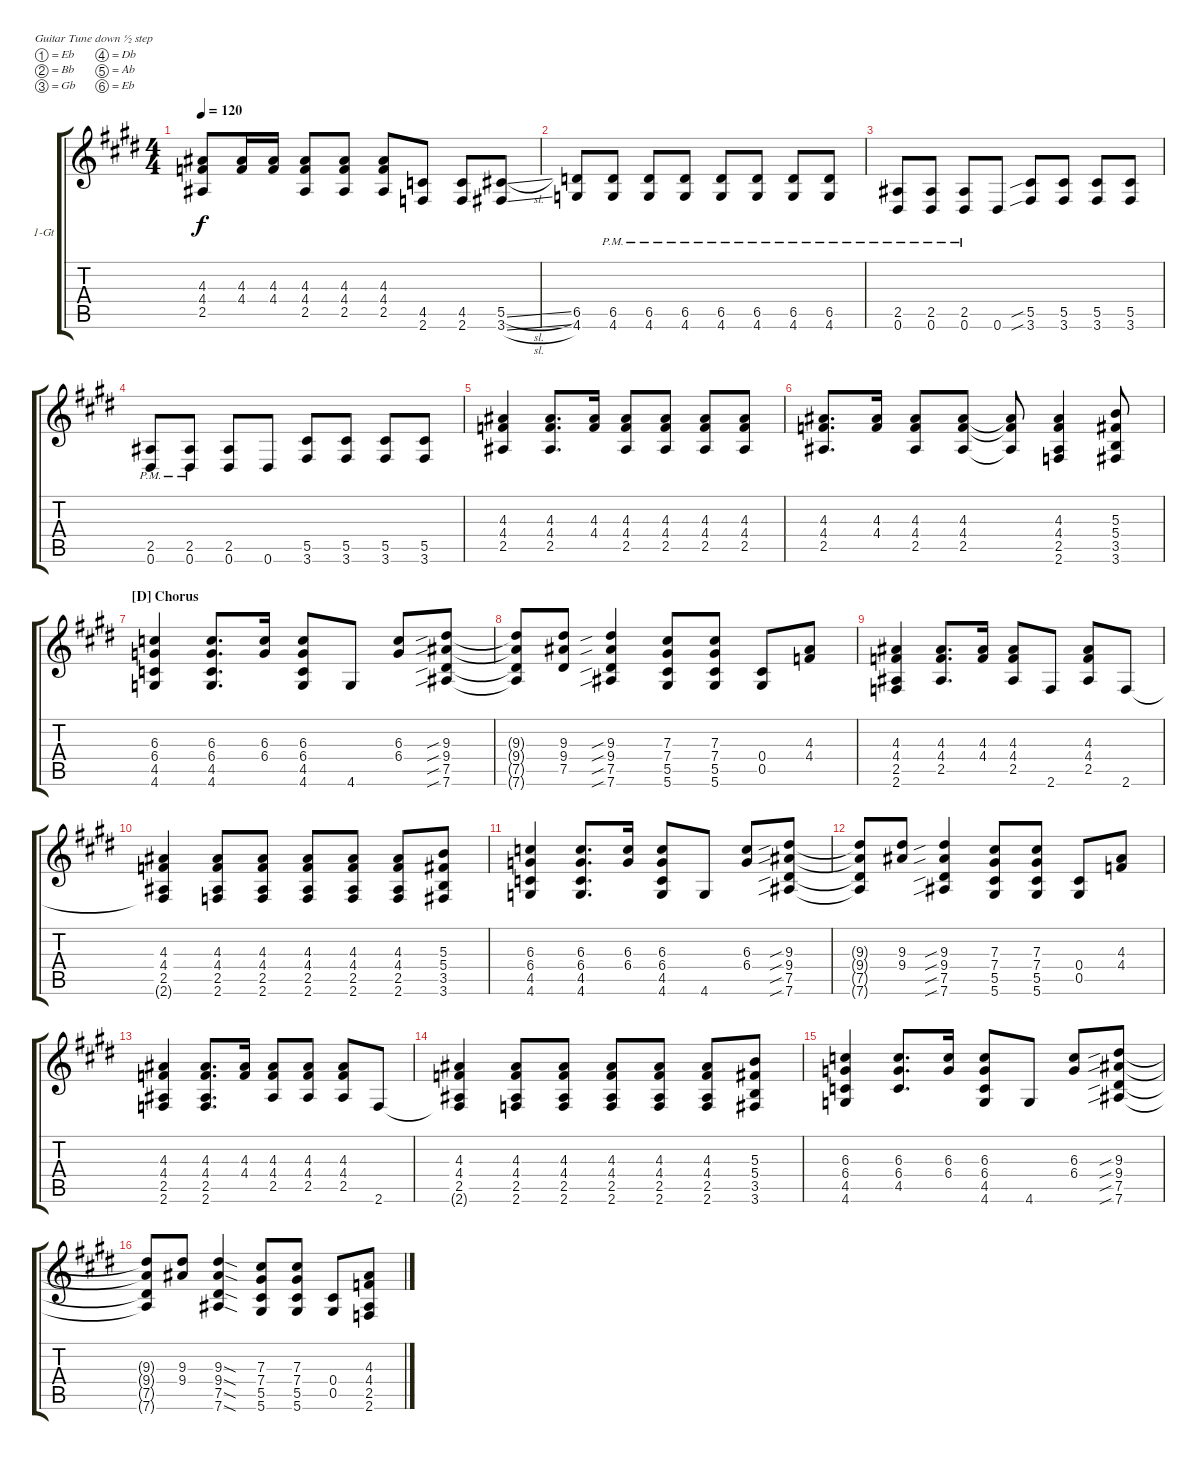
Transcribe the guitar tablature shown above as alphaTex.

\defaultSystemsLayout 4
\bracketExtendMode groupsimilarinstruments
\firstSystemTrackNameOrientation horizontal
\otherSystemsTrackNameOrientation horizontal
\track ("1 Guitar" "1-Gt") {instrument electricguitarclean}
\staff {score tabs}
\tuning (Eb4 Bb3 Gb3 Db3 Ab2 Eb2)
\ts (4 4)
\tempo 120
\clef g2
\scale
1.07818
\ks e
(2.5 4.4 4.3).8{dy f} (4.3 4.4).16 (4.3 4.4).16 (2.5 4.4 4.3).8 (2.5 4.4 4.3).8 (2.5 4.4 4.3).8 (2.6 4.5).8 (2.6 4.5).8 (3.6{sl} 5.5{sl}).8 |
\scale
0.921816 (4.6 6.5).8 (4.6{pm} 6.5{pm}).8 (4.6{pm} 6.5{pm}).8 (4.6{pm} 6.5{pm}).8 (4.6{pm} 6.5{pm}).8 (4.6{pm} 6.5{pm}).8 (4.6{pm} 6.5{pm}).8 (4.6{pm} 6.5{pm}).8 |
\scale
1.07818 (0.6{pm} 2.5{pm}).8 (0.6{pm} 2.5{pm}).8 (0.6{pm} 2.5{pm}).8 0.6.8 (3.6{sib} 5.5{sib}).8 (3.6 5.5).8 (3.6 5.5).8 (3.6 5.5).8 |
\scale
0.921816 (0.6{pm} 2.5{pm}).8 (0.6{pm} 2.5{pm}).8 (0.6 2.5).8 0.6.8 (3.6 5.5).8 (3.6 5.5).8 (3.6 5.5).8 (3.6 5.5).8 |
\scale
1.07818 (2.5 4.4 4.3).4 (2.5 4.4 4.3).8{d} (4.3 4.4).16 (2.5 4.4 4.3).8 (2.5 4.4 4.3).8 (2.5 4.4 4.3).8 (4.4 4.3 2.5).8 |
\scale
0.921816 (2.5 4.4 4.3).8{d} (4.3 4.4).16 (2.5 4.4 4.3).8 (2.5 4.4 4.3).8 (2.5{t} 4.4{t} 4.3{t}).8 (2.6 2.5 4.4 4.3).4 (3.6 3.5 5.4 5.3).8 |
\section ("D" "Chorus")
\scale
1.07818 (4.6 4.5 6.4 6.3).4 (4.6 4.5 6.4 6.3).8{d} (6.3 6.4).16 (4.6 4.5 6.4 6.3).8 4.6.8 (6.3 6.4).8 (7.6{sib} 7.5{sib} 9.4{sib} 9.3{sib}).8 |
\scale
0.921816 (7.6{t} 7.5{t} 9.4{t} 9.3{t}).8 (7.5 9.4 9.3).8 (7.6{sib} 7.5{sib} 9.4{sib} 9.3{sib}).4 (5.6 5.5 7.4 7.3).8 (5.6 5.5 7.4 7.3).8 (0.5 0.4).8 (4.4 4.3).8 |
\scale
1.07818 (2.6 2.5 4.4 4.3).4 (2.5 4.4 4.3).8{d} (4.3 4.4).16 (2.5 4.4 4.3).8 2.6.8 (2.5 4.4 4.3).8 2.6.8 |
\scale
0.921816 (2.6{t} 2.5 4.4 4.3).4 (2.6 2.5 4.4 4.3).8 (2.6 2.5 4.4 4.3).8 (2.6 2.5 4.4 4.3).8 (2.6 2.5 4.4 4.3).8 (2.6 2.5 4.4 4.3).8 (3.6 3.5 5.4 5.3).8 |
\scale
1.07818 (4.6 4.5 6.4 6.3).4 (4.6 4.5 6.4 6.3).8{d} (6.3 6.4).16 (4.6 4.5 6.4 6.3).8 4.6.8 (6.3 6.4).8 (7.6{sib} 7.5{sib} 9.4{sib} 9.3{sib}).8 |
\scale
0.921816 (7.6{t} 7.5{t} 9.4{t} 9.3{t}).8 (9.3 9.4).8 (7.6{sib} 7.5{sib} 9.4{sib} 9.3{sib}).4 (5.6 5.5 7.4 7.3).8 (5.6 5.5 7.4 7.3).8 (0.5 0.4).8 (4.4 4.3).8 |
\scale
1.07818 (2.6 2.5 4.4 4.3).4 (2.6 2.5 4.4 4.3).8{d} (4.3 4.4).16 (2.5 4.4 4.3).8 (2.5 4.4 4.3).8 (2.5 4.4 4.3).8 2.6.8 |
\scale
0.921816 (2.6{t} 2.5 4.4 4.3).4 (2.6 2.5 4.4 4.3).8 (2.6 2.5 4.4 4.3).8 (2.6 2.5 4.4 4.3).8 (2.6 2.5 4.4 4.3).8 (2.6 2.5 4.4 4.3).8 (3.6 3.5 5.4 5.3).8 |
\scale
1.07818 (4.6 4.5 6.4 6.3).4 (4.5 6.4 6.3).8{d} (6.4 6.3).16 (4.5 4.6 6.4 6.3).8 4.6.8 (6.3 6.4).8 (7.6{sib} 7.5{sib} 9.4{sib} 9.3{sib}).8 |
\scale
0.921816 (7.6{t} 7.5{t} 9.4{t} 9.3{t}).8 (9.3 9.4).8 (7.6{sod} 7.5{sod} 9.4{sod} 9.3{sod}).4 (5.6 5.5 7.3 7.4).8 (5.6 5.5 7.4 7.3).8 (0.4 0.5).8 (2.6 2.5 4.4 4.3).8
